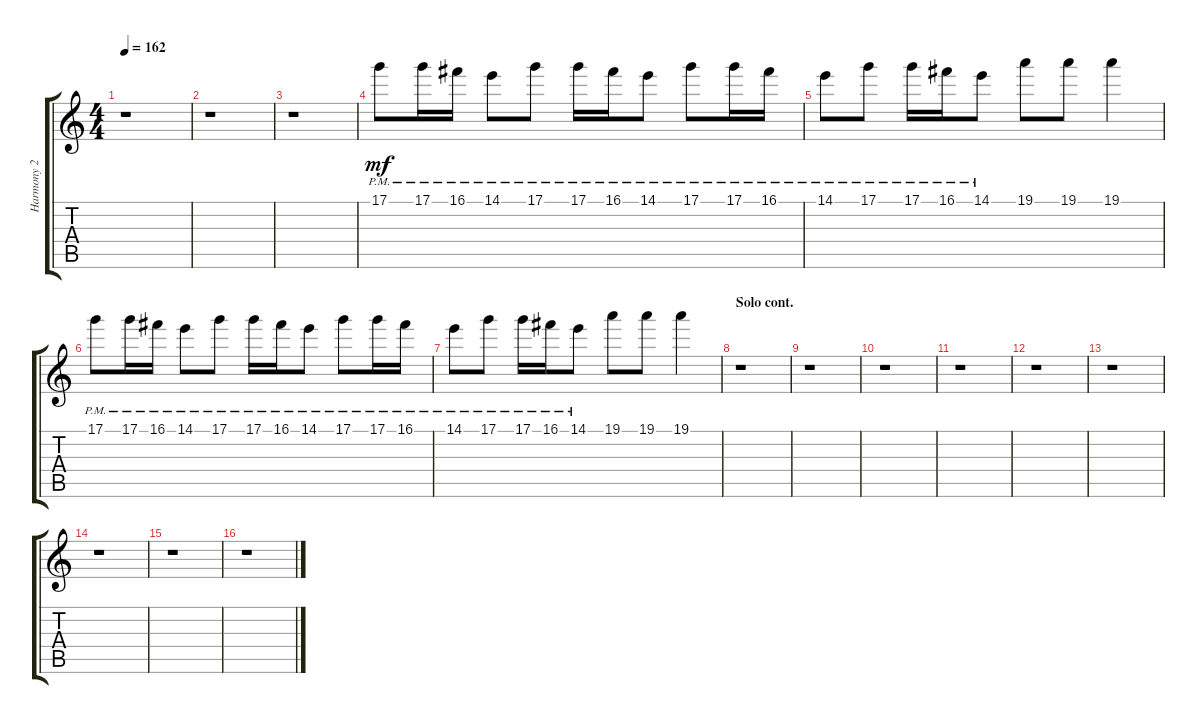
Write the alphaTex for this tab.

\track ("Harmony 2" "Harmony 2") {instrument overdrivenguitar}
\staff {score tabs}
\tuning (D4 A3 F3 C3 G2 C2) {hide}
\ts (4 4)
\tempo 162
\clef g2
\ks aminor
r.1{dy mf} |
r.1 |
r.1 |
17.1{pm}.8 17.1{pm}.16 16.1{pm}.16 14.1{pm}.8 17.1{pm}.8 17.1{pm}.16 16.1{pm}.16 14.1{pm}.8 17.1{pm}.8 17.1{pm}.16 16.1{pm}.16 |
14.1{pm}.8 17.1{pm}.8 17.1{pm}.16 16.1{pm}.16 14.1{pm}.8 19.1.8 19.1.8 19.1.4 |
17.1{pm}.8 17.1{pm}.16 16.1{pm}.16 14.1{pm}.8 17.1{pm}.8 17.1{pm}.16 16.1{pm}.16 14.1{pm}.8 17.1{pm}.8 17.1{pm}.16 16.1{pm}.16 |
14.1{pm}.8 17.1{pm}.8 17.1{pm}.16 16.1{pm}.16 14.1{pm}.8 19.1.8 19.1.8 19.1.4 |
\section ("" "Solo cont.")
r.1 |
r.1 |
r.1 |
r.1 |
r.1 |
r.1 |
r.1 |
r.1 |
r.1
